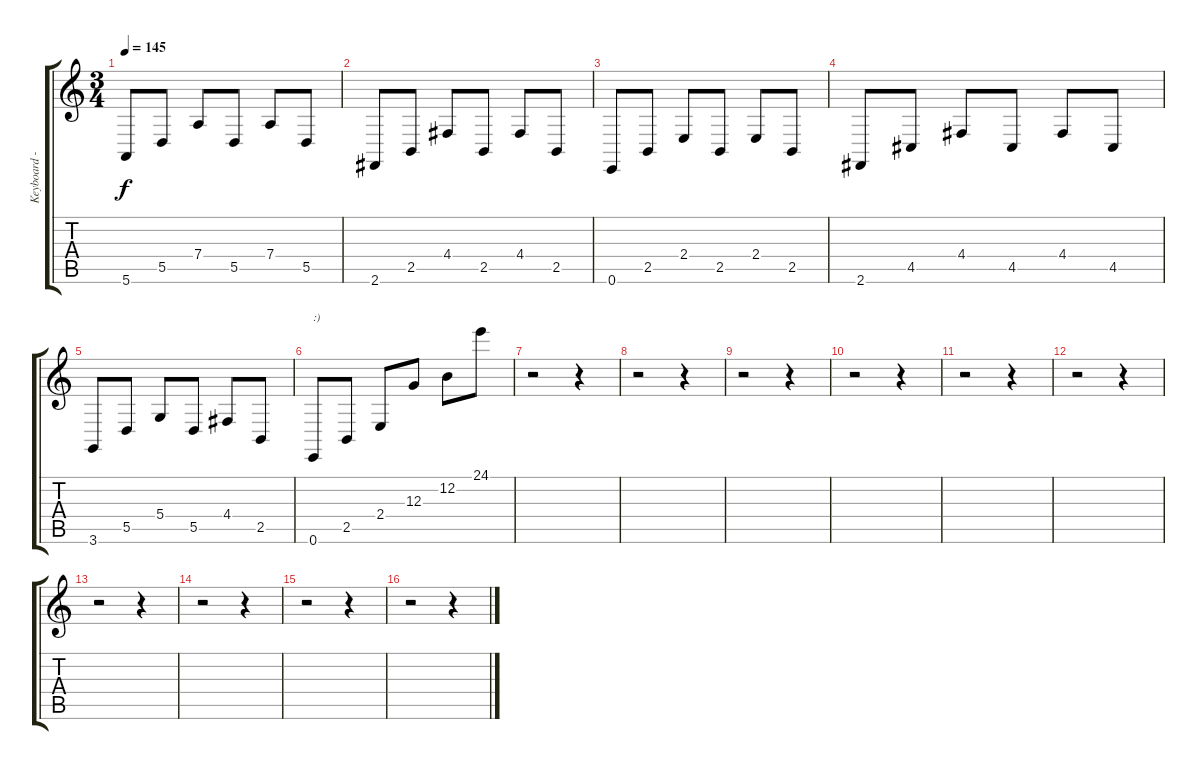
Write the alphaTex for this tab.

\track ("Keyboard - Pizz Strings" "Keyboard -") {instrument pizzicatostrings}
\staff {score tabs}
\tuning (E4 B3 G3 D3 A2 E2) {hide}
\ts (3 4)
\tempo 145
\clef g2
\ks c
5.6.8{dy f balance 0} 5.5.8{balance 16} 7.4.8{balance 0} 5.5.8{balance 16} 7.4.8{balance 0} 5.5.8{balance 16} |
2.6.8{balance 0} 2.5.8{balance 16} 4.4.8{balance 0} 2.5.8{balance 16} 4.4.8{balance 0} 2.5.8{balance 16} |
0.6.8{balance 0} 2.5.8{balance 16} 2.4.8{balance 0} 2.5.8{balance 16} 2.4.8{balance 0} 2.5.8{balance 16} |
2.6.8{balance 0} 4.5.8{balance 16} 4.4.8{balance 0} 4.5.8{balance 16} 4.4.8{balance 0} 4.5.8{balance 16} |
3.6.8{balance 0} 5.5.8{balance 16} 5.4.8{balance 0} 5.5.8{balance 16} 4.4.8{balance 0} 2.5.8{balance 16} |
0.6.8{txt ":)" balance 0} 2.5.8{balance 16} 2.4.8{balance 0} 12.3.8{balance 16} 12.2.8{balance 16} 24.1.8{balance 0} |
r.2 r.4 |
r.2 r.4 |
r.2 r.4 |
r.2 r.4 |
r.2 r.4 |
r.2 r.4 |
r.2 r.4 |
r.2 r.4 |
r.2 r.4 |
r.2 r.4
